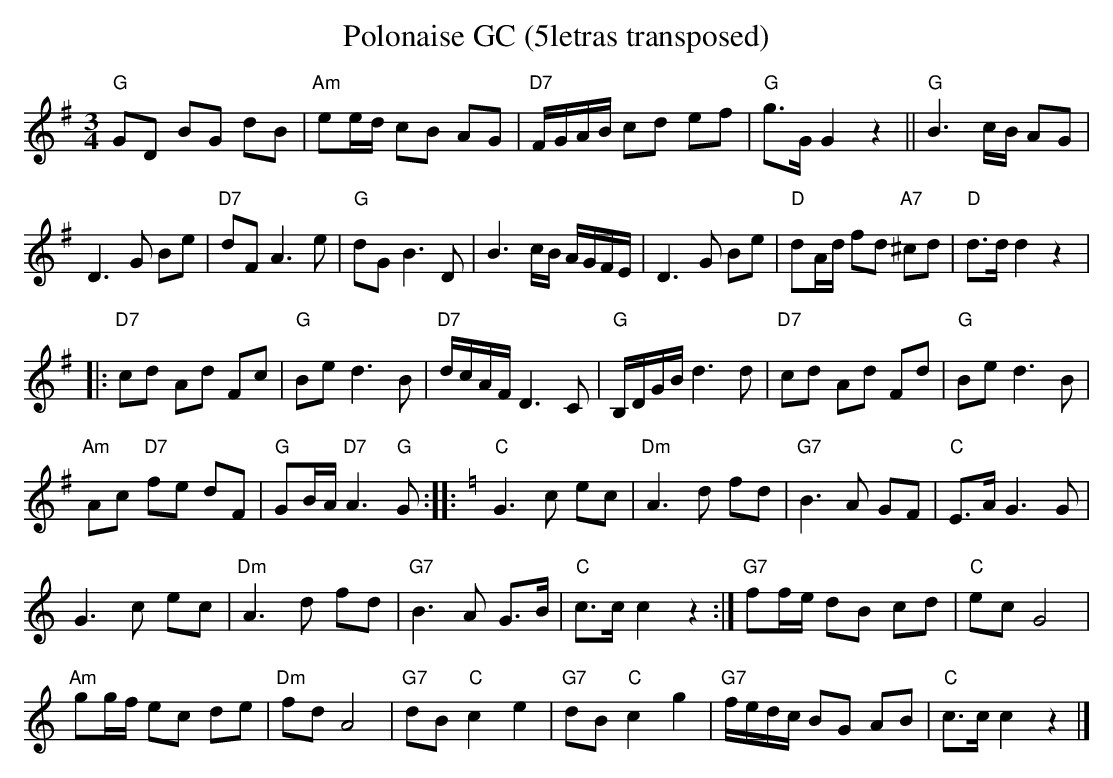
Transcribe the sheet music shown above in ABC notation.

X:1
T:Polonaise GC (5letras transposed)
M:3/4
L:1/8
K:G transpose=3 %%MIDI gchordon
"G"GD BG dB | "Am"ee/2d/2 cB AG | "D7"F/2G/2A/2B/2 cd ef | "G"g>GG2z2 || "G"B3c/2B/2 AG |
D3G Be | "D7"dF A3e | "G"dG B3D | B3c/2B/2 A/2G/2F/2E/2 | D3G Be | "D"dA/2d/2 fd "A7"^cd | "D"d>dd2z2 |:
"D7"cd Ad Fc | "G"Bed3B | "D7"d/2c/2A/2F/2 D3C | "G"B,/2D/2G/2B/2 d3d | "D7"cd Ad Fd | "G"Be d3B |
"Am"Ac "D7"fe dF | "G"GB/2A/2 "D7"A3"G"G ::[K:C] "C"G3c ec | "Dm"A3d fd | "G7"B3A GF | "C"E>A G3G |
G3c ec | "Dm"A3d fd | "G7"B3A G>B | "C"c>cc2z2 :| "G7"ff/2e/2 dB cd | "C"ecG4 |
"Am"gg/2f/2 ec de | "Dm"fdA4 | "G7"dB"C"c2e2 | "G7"dB"C"c2 g2 | "G7"f/2e/2d/2c/2 BG AB | "C"c>cc2z2 |]
